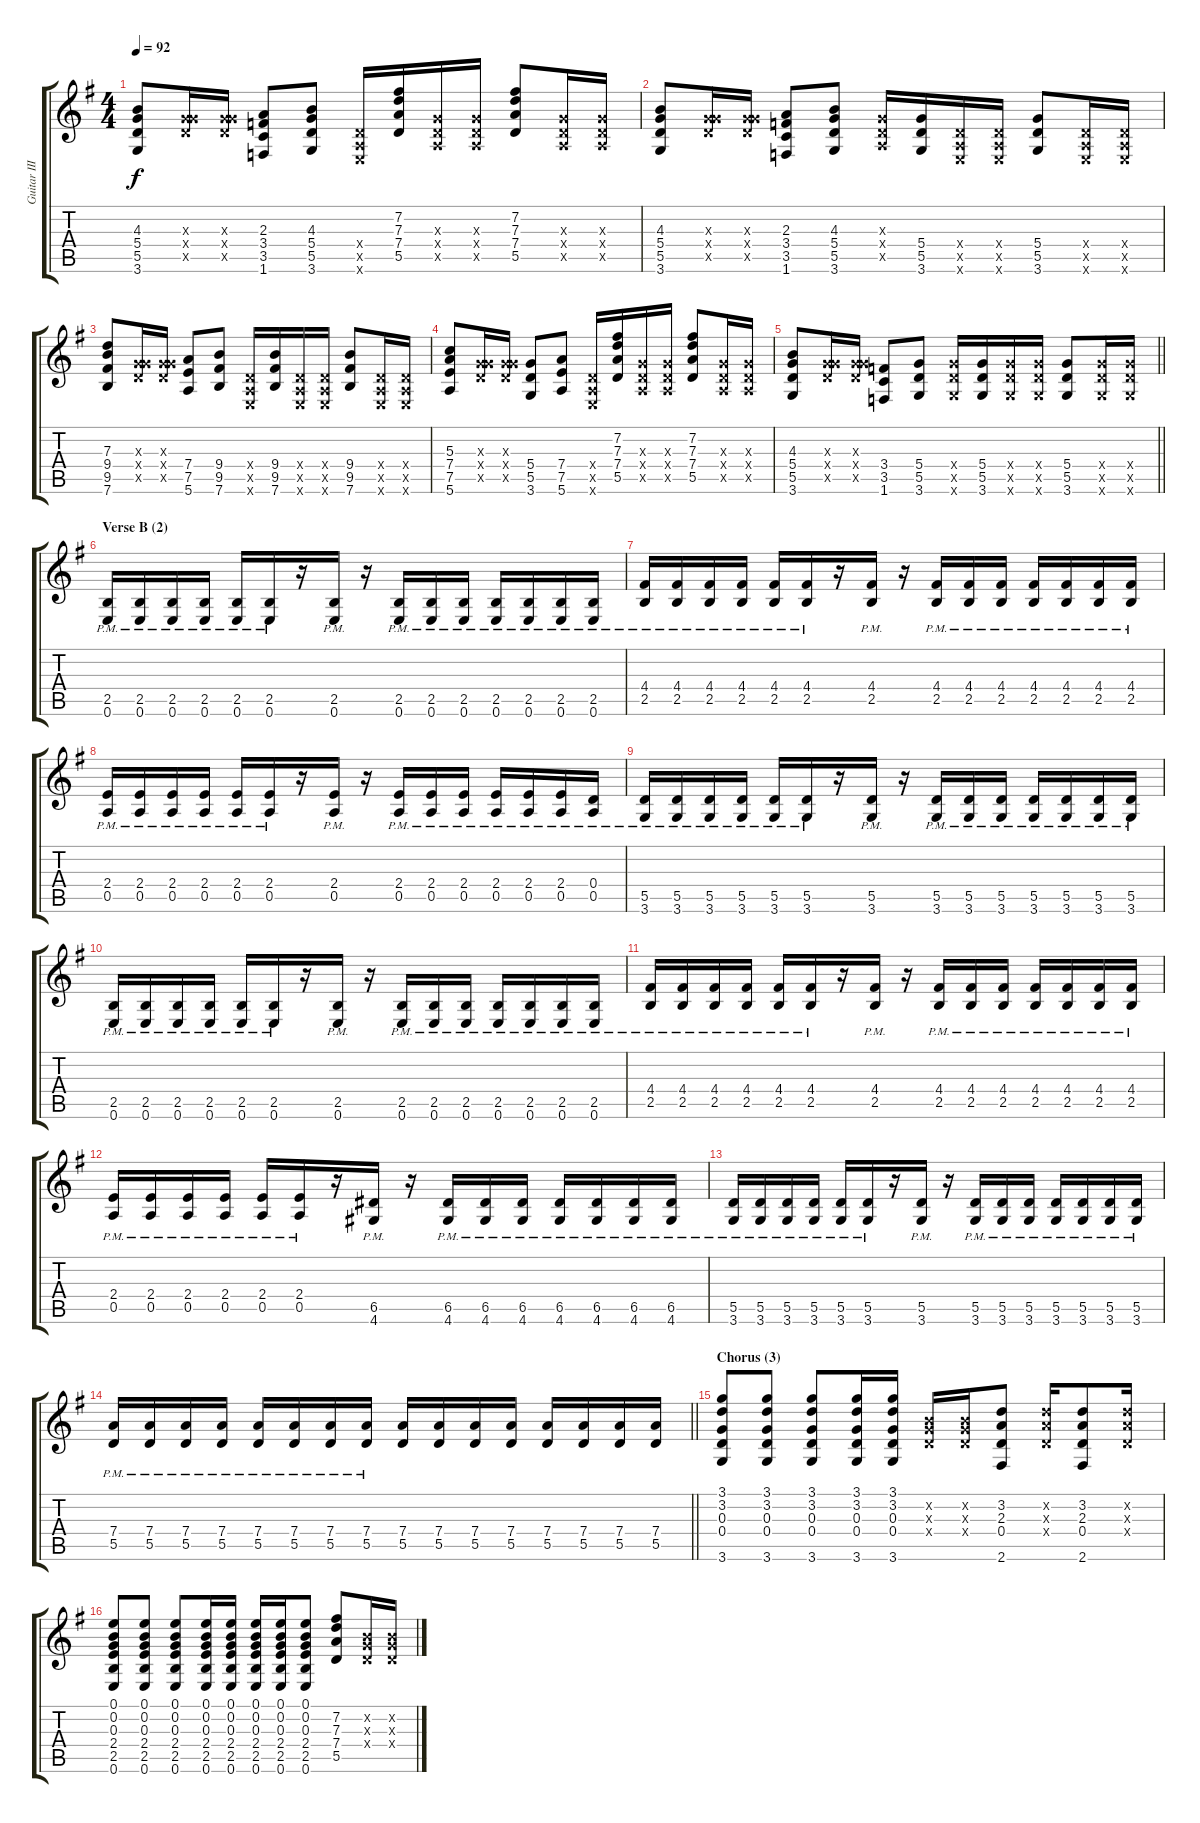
\track ("Guitar III" "Guitar III") {instrument acousticguitarsteel}
\staff {score tabs}
\tuning (E4 B3 G3 D3 A2 E2) {hide}
\ts (4 4)
\tempo 92
\clef g2
\ks g
(4.3 5.4 5.5 3.6).8{dy f} (0.3{x} 5.4{x} 5.5{x}).16 (0.3{x} 5.4{x} 5.5{x}).16 (2.3 3.4 3.5 1.6).8 (4.3 5.4 5.5 3.6).8 (0.4{x} 0.5{x} 0.6{x}).16 (7.2 7.3 7.4 5.5).16 (0.3{x} 0.4{x} 0.5{x}).16 (0.3{x} 0.4{x} 0.5{x}).16 (7.2 7.3 7.4 5.5).8 (0.3{x} 0.4{x} 0.5{x}).16 (0.3{x} 0.4{x} 0.5{x}).16 |
(4.3 5.4 5.5 3.6).8 (0.3{x} 5.4{x} 5.5{x}).16 (0.3{x} 5.4{x} 5.5{x}).16 (2.3 3.4 3.5 1.6).8 (4.3 5.4 5.5 3.6).8 (0.3{x} 0.4{x} 0.5{x}).16 (5.4 5.5 3.6).16 (0.4{x} 0.5{x} 0.6{x}).16 (0.4{x} 0.5{x} 0.6{x}).16 (5.4 5.5 3.6).8 (0.4{x} 0.5{x} 0.6{x}).16 (0.4{x} 0.5{x} 0.6{x}).16 |
(7.3 9.4 9.5 7.6).8 (0.3{x} 5.4{x} 5.5{x}).16 (0.3{x} 5.4{x} 5.5{x}).16 (7.4 7.5 5.6).8 (9.4 9.5 7.6).8 (0.4{x} 0.5{x} 0.6{x}).16 (9.4 9.5 7.6).16 (0.4{x} 0.5{x} 0.6{x}).16 (0.4{x} 0.5{x} 0.6{x}).16 (9.4 9.5 7.6).8 (0.4{x} 0.5{x} 0.6{x}).16 (0.4{x} 0.5{x} 0.6{x}).16 |
(5.3 7.4 7.5 5.6).8 (0.3{x} 5.4{x} 5.5{x}).16 (0.3{x} 5.4{x} 5.5{x}).16 (5.4 5.5 3.6).8 (7.4 7.5 5.6).8 (0.4{x} 0.5{x} 0.6{x}).16 (7.2 7.3 7.4 5.5).16 (0.3{x} 0.4{x} 0.5{x}).16 (0.3{x} 0.4{x} 0.5{x}).16 (7.2 7.3 7.4 5.5).8 (0.3{x} 0.4{x} 0.5{x}).16 (0.3{x} 0.4{x} 0.5{x}).16 |
\barLineRight lightlight
(4.3 5.4 5.5 3.6).8 (0.3{x} 5.4{x} 5.5{x}).16 (0.3{x} 5.4{x} 5.5{x}).16 (3.4 3.5 1.6).8 (5.4 5.5 3.6).8 (5.4{x} 5.5{x} 3.6{x}).16 (5.4 5.5 3.6).16 (5.4{x} 5.5{x} 3.6{x}).16 (5.4{x} 5.5{x} 3.6{x}).16 (5.4 5.5 3.6).8 (5.4{x} 5.5{x} 3.6{x}).16 (5.4{x} 5.5{x} 3.6{x}).16 |
\section ("" "Verse B (2)")
(2.5{pm} 0.6{pm}).16 (2.5{pm} 0.6{pm}).16 (2.5{pm} 0.6{pm}).16 (2.5{pm} 0.6{pm}).16 (2.5{pm} 0.6{pm}).16 (2.5{pm} 0.6{pm}).16 r.16 (2.5{pm} 0.6{pm}).16 r.16 (2.5{pm} 0.6{pm}).16 (2.5{pm} 0.6{pm}).16 (2.5{pm} 0.6{pm}).16 (2.5{pm} 0.6{pm}).16 (2.5{pm} 0.6{pm}).16 (2.5{pm} 0.6{pm}).16 (2.5{pm} 0.6{pm}).16 |
(4.4{pm} 2.5{pm}).16 (4.4{pm} 2.5{pm}).16 (4.4{pm} 2.5{pm}).16 (4.4{pm} 2.5{pm}).16 (4.4{pm} 2.5{pm}).16 (4.4{pm} 2.5{pm}).16 r.16 (4.4{pm} 2.5{pm}).16 r.16 (4.4{pm} 2.5{pm}).16 (4.4{pm} 2.5{pm}).16 (4.4{pm} 2.5{pm}).16 (4.4{pm} 2.5{pm}).16 (4.4{pm} 2.5{pm}).16 (4.4{pm} 2.5{pm}).16 (4.4{pm} 2.5{pm}).16 |
(2.4{pm} 0.5{pm}).16 (2.4{pm} 0.5{pm}).16 (2.4{pm} 0.5{pm}).16 (2.4{pm} 0.5{pm}).16 (2.4{pm} 0.5{pm}).16 (2.4{pm} 0.5{pm}).16 r.16 (2.4{pm} 0.5{pm}).16 r.16 (2.4{pm} 0.5{pm}).16 (2.4{pm} 0.5{pm}).16 (2.4{pm} 0.5{pm}).16 (2.4{pm} 0.5{pm}).16 (2.4{pm} 0.5{pm}).16 (2.4{pm} 0.5{pm}).16 (0.4{pm} 0.5{pm}).16 |
(5.5{pm} 3.6{pm}).16 (5.5{pm} 3.6{pm}).16 (5.5{pm} 3.6{pm}).16 (5.5{pm} 3.6{pm}).16 (5.5{pm} 3.6{pm}).16 (5.5{pm} 3.6{pm}).16 r.16 (5.5{pm} 3.6{pm}).16 r.16 (5.5{pm} 3.6{pm}).16 (5.5{pm} 3.6{pm}).16 (5.5{pm} 3.6{pm}).16 (5.5{pm} 3.6{pm}).16 (5.5{pm} 3.6{pm}).16 (5.5{pm} 3.6{pm}).16 (5.5{pm} 3.6{pm}).16 |
(2.5{pm} 0.6{pm}).16 (2.5{pm} 0.6{pm}).16 (2.5{pm} 0.6{pm}).16 (2.5{pm} 0.6{pm}).16 (2.5{pm} 0.6{pm}).16 (2.5{pm} 0.6{pm}).16 r.16 (2.5{pm} 0.6{pm}).16 r.16 (2.5{pm} 0.6{pm}).16 (2.5{pm} 0.6{pm}).16 (2.5{pm} 0.6{pm}).16 (2.5{pm} 0.6{pm}).16 (2.5{pm} 0.6{pm}).16 (2.5{pm} 0.6{pm}).16 (2.5{pm} 0.6{pm}).16 |
(4.4{pm} 2.5{pm}).16 (4.4{pm} 2.5{pm}).16 (4.4{pm} 2.5{pm}).16 (4.4{pm} 2.5{pm}).16 (4.4{pm} 2.5{pm}).16 (4.4{pm} 2.5{pm}).16 r.16 (4.4{pm} 2.5{pm}).16 r.16 (4.4{pm} 2.5{pm}).16 (4.4{pm} 2.5{pm}).16 (4.4{pm} 2.5{pm}).16 (4.4{pm} 2.5{pm}).16 (4.4{pm} 2.5{pm}).16 (4.4{pm} 2.5{pm}).16 (4.4{pm} 2.5{pm}).16 |
(2.4{pm} 0.5{pm}).16 (2.4{pm} 0.5{pm}).16 (2.4{pm} 0.5{pm}).16 (2.4{pm} 0.5{pm}).16 (2.4{pm} 0.5{pm}).16 (2.4{pm} 0.5{pm}).16 r.16 (6.5{pm} 4.6{pm}).16 r.16 (6.5{pm} 4.6{pm}).16 (6.5{pm} 4.6{pm}).16 (6.5{pm} 4.6{pm}).16 (6.5{pm} 4.6{pm}).16 (6.5{pm} 4.6{pm}).16 (6.5{pm} 4.6{pm}).16 (6.5{pm} 4.6{pm}).16 |
(5.5{pm} 3.6{pm}).16 (5.5{pm} 3.6{pm}).16 (5.5{pm} 3.6{pm}).16 (5.5{pm} 3.6{pm}).16 (5.5{pm} 3.6{pm}).16 (5.5{pm} 3.6{pm}).16 r.16 (5.5{pm} 3.6{pm}).16 r.16 (5.5{pm} 3.6{pm}).16 (5.5{pm} 3.6{pm}).16 (5.5{pm} 3.6{pm}).16 (5.5{pm} 3.6{pm}).16 (5.5{pm} 3.6{pm}).16 (5.5{pm} 3.6{pm}).16 (5.5{pm} 3.6{pm}).16 |
\barLineRight lightlight
(7.4{pm} 5.5{pm}).16 (7.4{pm} 5.5{pm}).16 (7.4{pm} 5.5{pm}).16 (7.4{pm} 5.5{pm}).16 (7.4{pm} 5.5{pm}).16 (7.4{pm} 5.5{pm}).16 (7.4{pm} 5.5{pm}).16 (7.4{pm} 5.5{pm}).16 (7.4 5.5).16 (7.4 5.5).16 (7.4 5.5).16 (7.4 5.5).16 (7.4 5.5).16 (7.4 5.5).16 (7.4 5.5).16 (7.4 5.5).16 |
\section ("" "Chorus (3)")
(3.1 3.2 0.3 0.4 3.6).8 (3.1 3.2 0.3 0.4 3.6).8 (3.1 3.2 0.3 0.4 3.6).8 (3.1 3.2 0.3 0.4 3.6).16 (3.1 3.2 0.3 0.4 3.6).16 (0.2{x} 0.3{x} 0.4{x}).16 (0.2{x} 0.3{x} 0.4{x}).16 (3.2 2.3 0.4 2.6).8 (3.2{x} 2.3{x} 0.4{x}).16 (3.2 2.3 0.4 2.6).8 (3.2{x} 2.3{x} 0.4{x}).16 |
(0.1 0.2 0.3 2.4 2.5 0.6).8 (0.1 0.2 0.3 2.4 2.5 0.6).8 (0.1 0.2 0.3 2.4 2.5 0.6).8 (0.1 0.2 0.3 2.4 2.5 0.6).16 (0.1 0.2 0.3 2.4 2.5 0.6).16 (0.1 0.2 0.3 2.4 2.5 0.6).16 (0.1 0.2 0.3 2.4 2.5 0.6).16 (0.1 0.2 0.3 2.4 2.5 0.6).8 (7.2 7.3 7.4 5.5).8 (0.2{x} 0.3{x} 0.4{x}).16 (0.2{x} 0.3{x} 0.4{x}).16
